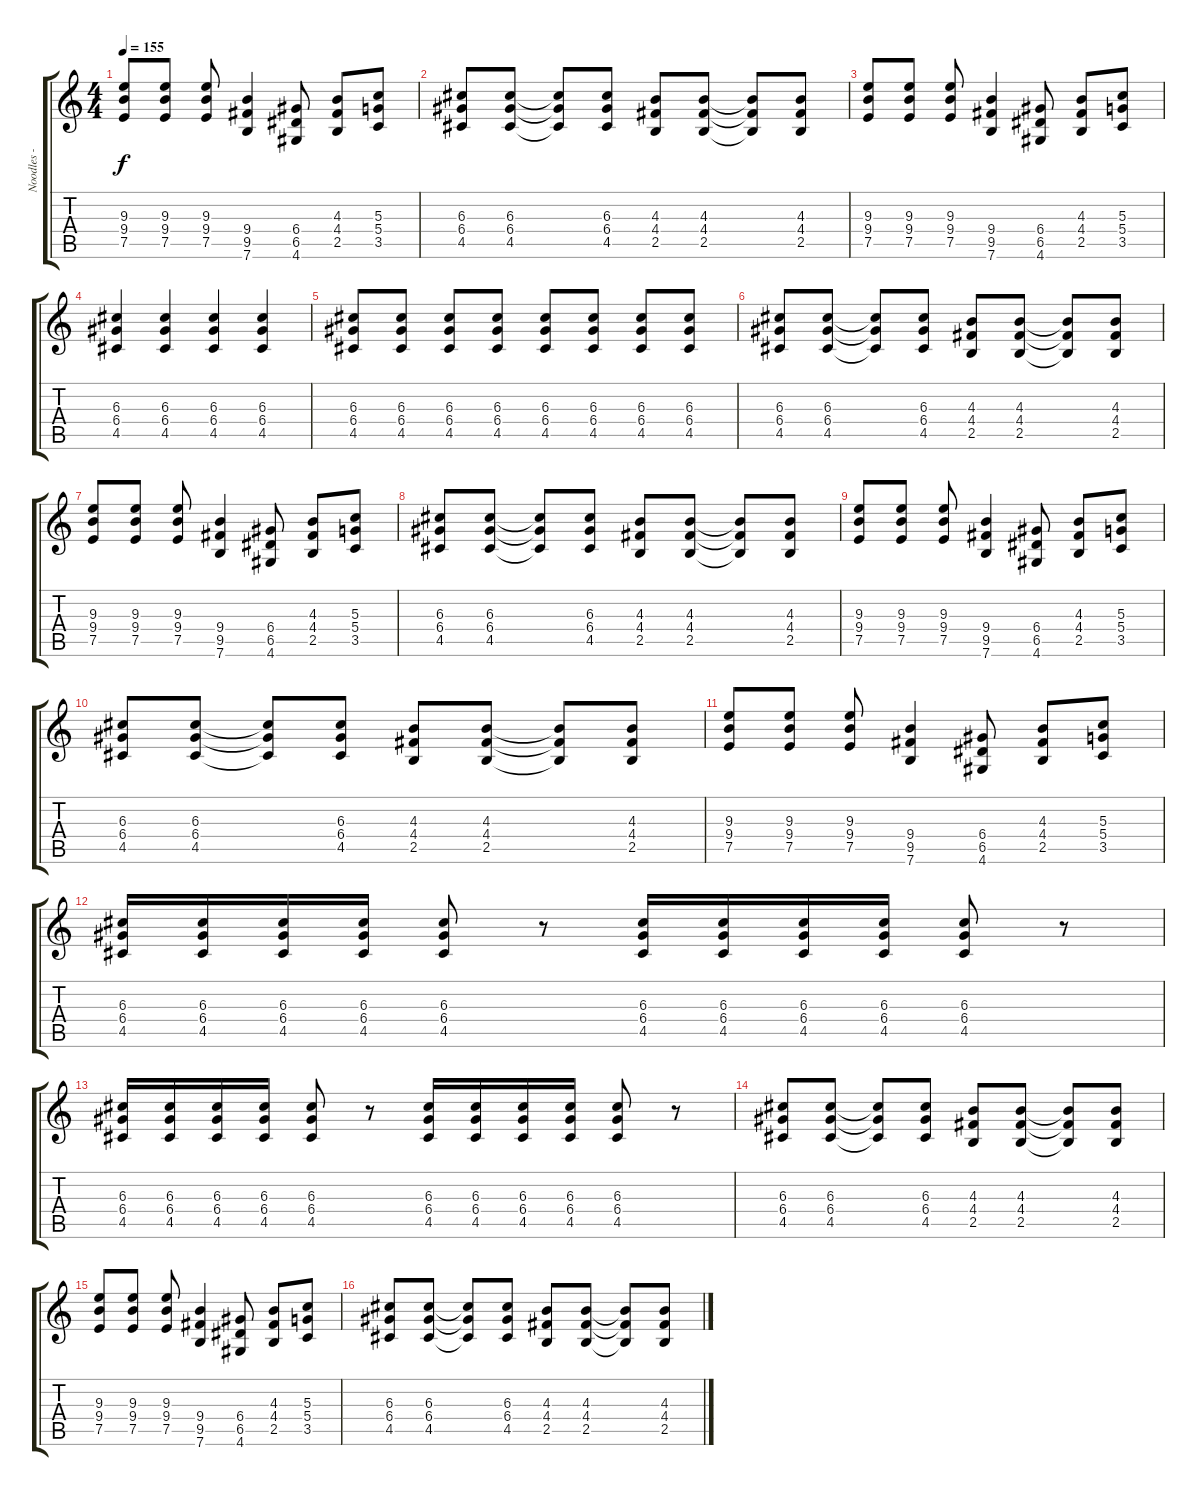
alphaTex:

\track ("Noodles - Guitar" "Noodles - ") {instrument distortionguitar}
\staff {score tabs}
\tuning (E4 B3 G3 D3 A2 E2) {hide}
\ts (4 4)
\tempo 155
\clef g2
\ks c
(9.3 9.4 7.5).8{dy f} (9.3 9.4 7.5).8 (9.3 9.4 7.5).8 (9.4 9.5 7.6).4 (6.4 6.5 4.6).8 (4.3 4.4 2.5).8 (5.3 5.4 3.5).8 |
(6.3 6.4 4.5).8 (6.3 6.4 4.5).8 (6.3{t} 6.4{t} 4.5{t}).8 (6.3 6.4 4.5).8 (4.3 4.4 2.5).8 (4.3 4.4 2.5).8 (4.3{t} 4.4{t} 2.5{t}).8 (4.3 4.4 2.5).8 |
(9.3 9.4 7.5).8 (9.3 9.4 7.5).8 (9.3 9.4 7.5).8 (9.4 9.5 7.6).4 (6.4 6.5 4.6).8 (4.3 4.4 2.5).8 (5.3 5.4 3.5).8 |
(6.3 6.4 4.5).4 (6.3 6.4 4.5).4 (6.3 6.4 4.5).4 (6.3 6.4 4.5).4 |
(6.3 6.4 4.5).8 (6.3 6.4 4.5).8 (6.3 6.4 4.5).8 (6.3 6.4 4.5).8 (6.3 6.4 4.5).8 (6.3 6.4 4.5).8 (6.3 6.4 4.5).8 (6.3 6.4 4.5).8 |
(6.3 6.4 4.5).8 (6.3 6.4 4.5).8 (6.3{t} 6.4{t} 4.5{t}).8 (6.3 6.4 4.5).8 (4.3 4.4 2.5).8 (4.3 4.4 2.5).8 (4.3{t} 4.4{t} 2.5{t}).8 (4.3 4.4 2.5).8 |
(9.3 9.4 7.5).8 (9.3 9.4 7.5).8 (9.3 9.4 7.5).8 (9.4 9.5 7.6).4 (6.4 6.5 4.6).8 (4.3 4.4 2.5).8 (5.3 5.4 3.5).8 |
(6.3 6.4 4.5).8 (6.3 6.4 4.5).8 (6.3{t} 6.4{t} 4.5{t}).8 (6.3 6.4 4.5).8 (4.3 4.4 2.5).8 (4.3 4.4 2.5).8 (4.3{t} 4.4{t} 2.5{t}).8 (4.3 4.4 2.5).8 |
(9.3 9.4 7.5).8 (9.3 9.4 7.5).8 (9.3 9.4 7.5).8 (9.4 9.5 7.6).4 (6.4 6.5 4.6).8 (4.3 4.4 2.5).8 (5.3 5.4 3.5).8 |
(6.3 6.4 4.5).8 (6.3 6.4 4.5).8 (6.3{t} 6.4{t} 4.5{t}).8 (6.3 6.4 4.5).8 (4.3 4.4 2.5).8 (4.3 4.4 2.5).8 (4.3{t} 4.4{t} 2.5{t}).8 (4.3 4.4 2.5).8 |
(9.3 9.4 7.5).8 (9.3 9.4 7.5).8 (9.3 9.4 7.5).8 (9.4 9.5 7.6).4 (6.4 6.5 4.6).8 (4.3 4.4 2.5).8 (5.3 5.4 3.5).8 |
(6.3 6.4 4.5).16 (6.3 6.4 4.5).16 (6.3 6.4 4.5).16 (6.3 6.4 4.5).16 (6.3 6.4 4.5).8 r.8 (6.3 6.4 4.5).16 (6.3 6.4 4.5).16 (6.3 6.4 4.5).16 (6.3 6.4 4.5).16 (6.3 6.4 4.5).8 r.8 |
(6.3 6.4 4.5).16 (6.3 6.4 4.5).16 (6.3 6.4 4.5).16 (6.3 6.4 4.5).16 (6.3 6.4 4.5).8 r.8 (6.3 6.4 4.5).16 (6.3 6.4 4.5).16 (6.3 6.4 4.5).16 (6.3 6.4 4.5).16 (6.3 6.4 4.5).8 r.8 |
(6.3 6.4 4.5).8{volume 13} (6.3 6.4 4.5).8 (6.3{t} 6.4{t} 4.5{t}).8 (6.3 6.4 4.5).8 (4.3 4.4 2.5).8 (4.3 4.4 2.5).8 (4.3{t} 4.4{t} 2.5{t}).8 (4.3 4.4 2.5).8 |
(9.3 9.4 7.5).8 (9.3 9.4 7.5).8 (9.3 9.4 7.5).8 (9.4 9.5 7.6).4 (6.4 6.5 4.6).8 (4.3 4.4 2.5).8 (5.3 5.4 3.5).8 |
(6.3 6.4 4.5).8 (6.3 6.4 4.5).8 (6.3{t} 6.4{t} 4.5{t}).8 (6.3 6.4 4.5).8 (4.3 4.4 2.5).8 (4.3 4.4 2.5).8 (4.3{t} 4.4{t} 2.5{t}).8 (4.3 4.4 2.5).8
